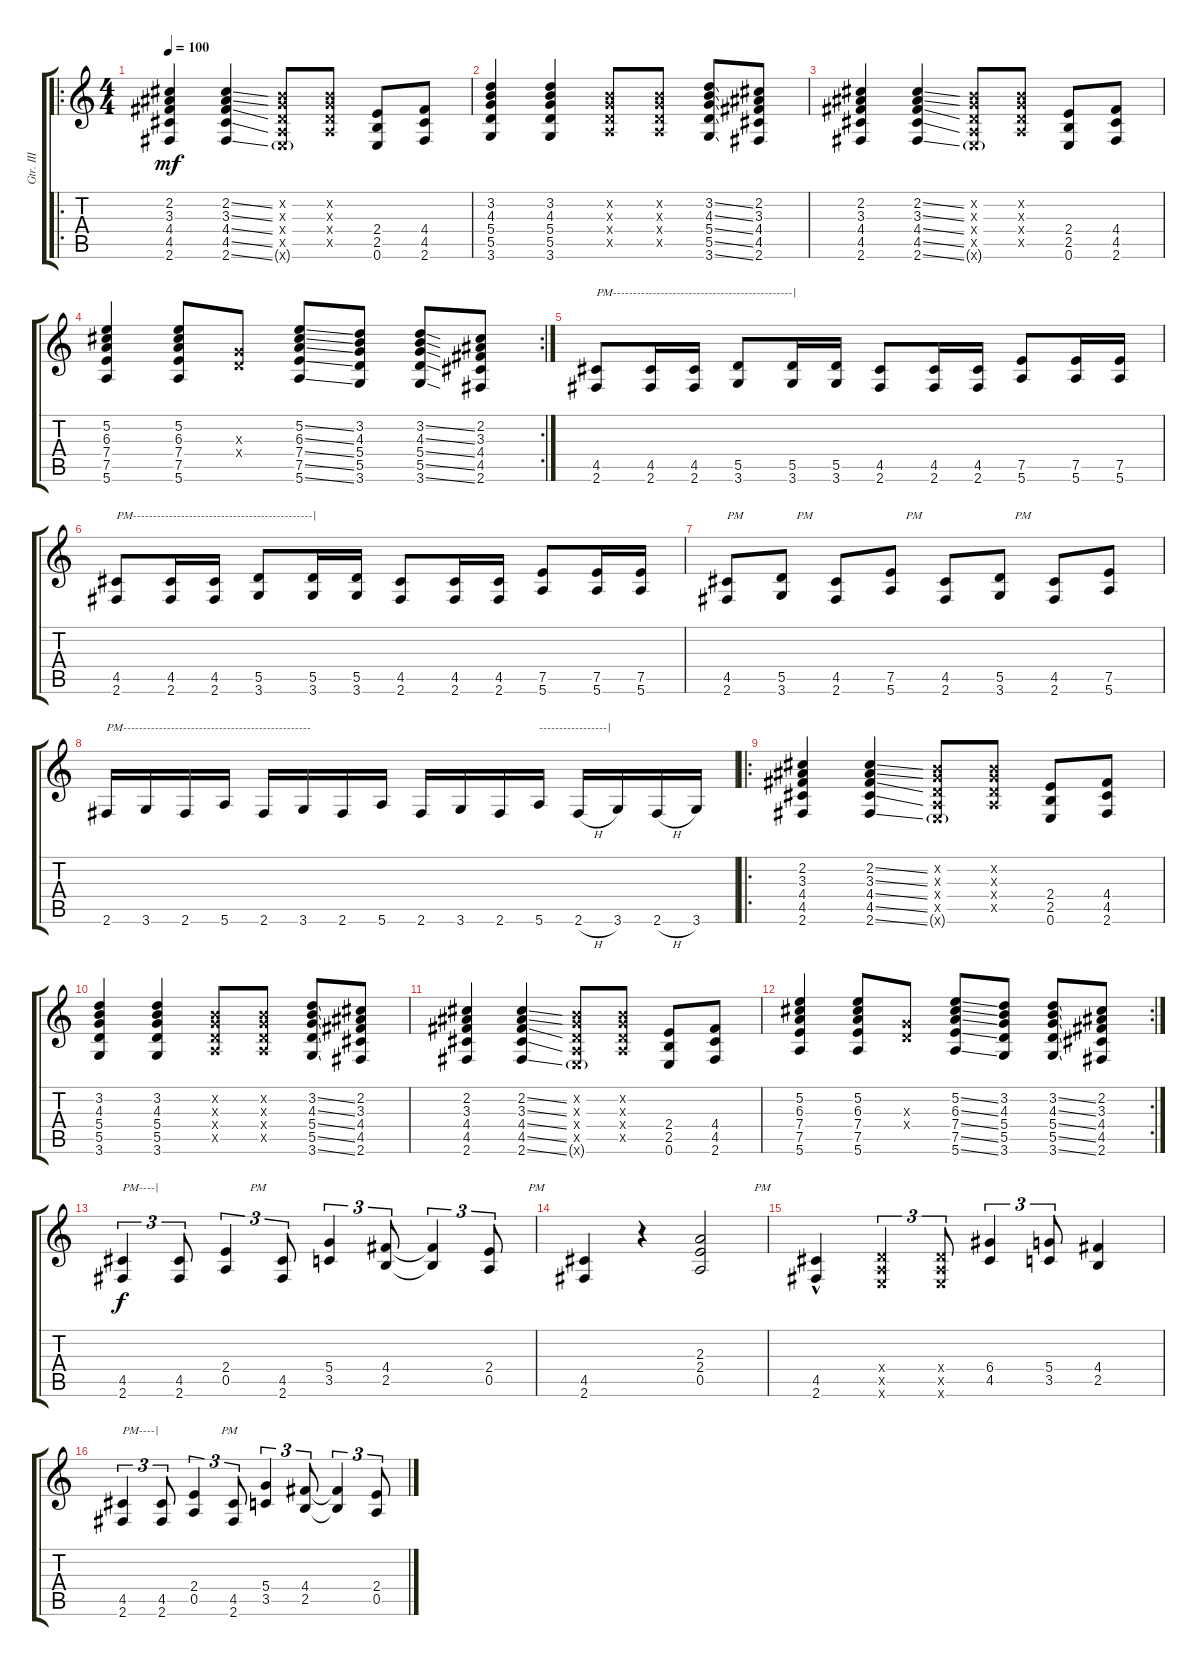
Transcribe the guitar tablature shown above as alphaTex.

\track ("Gtr. III" "Gtr. III") {instrument distortionguitar}
\staff {score tabs}
\tuning (E4 B3 G3 D3 A2 E2) {hide}
\ro
\ts (4 4)
\tempo 100
\clef g2
\ks c
(2.2 3.3 4.4 4.5 2.6).4{dy mf instrument distortionguitar} (2.2{ss} 3.3{ss} 4.4{ss} 4.5{ss} 2.6{ss}).4 (0.2{x} 0.3{x} 0.4{x} 0.5{x} 0.6{g x}).8 (0.2{x} 0.3{x} 0.4{x} 0.5{x}).8 (2.4 2.5 0.6).8 (4.4 4.5 2.6).8 |
(3.2 4.3 5.4 5.5 3.6).4 (3.2 4.3 5.4 5.5 3.6).4 (0.2{x} 0.3{x} 0.4{x} 0.5{x}).8 (0.2{x} 0.3{x} 0.4{x} 0.5{x}).8 (3.2{ss} 4.3{ss} 5.4{ss} 5.5{ss} 3.6{ss}).8 (2.2 3.3 4.4 4.5 2.6).8 |
(2.2 3.3 4.4 4.5 2.6).4 (2.2{ss} 3.3{ss} 4.4{ss} 4.5{ss} 2.6{ss}).4 (0.2{x} 0.3{x} 0.4{x} 0.5{x} 0.6{g x}).8 (0.2{x} 0.3{x} 0.4{x} 0.5{x}).8 (2.4 2.5 0.6).8 (4.4 4.5 2.6).8 |
\rc 2
(5.2 6.3 7.4 7.5 5.6).4 (5.2 6.3 7.4 7.5 5.6).8 (0.3{x} 0.4{x}).8 (5.2{ss} 6.3{ss} 7.4{ss} 7.5{ss} 5.6{ss}).8 (3.2 4.3 5.4 5.5 3.6).8 (3.2{ss} 4.3{ss} 5.4{ss} 5.5{ss} 3.6{ss}).8 (2.2 3.3 4.4 4.5 2.6).8 |
(4.5 2.6).8{txt "PM---------------------------------------------|" instrument overdrivenguitar} (4.5 2.6).16 (4.5 2.6).16 (5.5 3.6).8 (5.5 3.6).16 (5.5 3.6).16 (4.5 2.6).8{instrument overdrivenguitar} (4.5 2.6).16 (4.5 2.6).16 (7.5 5.6).8 (7.5 5.6).16 (7.5 5.6).16 |
(4.5 2.6).8{txt "PM---------------------------------------------|" instrument overdrivenguitar} (4.5 2.6).16 (4.5 2.6).16 (5.5 3.6).8 (5.5 3.6).16 (5.5 3.6).16 (4.5 2.6).8{instrument overdrivenguitar} (4.5 2.6).16 (4.5 2.6).16 (7.5 5.6).8 (7.5 5.6).16 (7.5 5.6).16 |
(4.5 2.6).8{txt "PM" instrument overdrivenguitar} (5.5 3.6).8{txt "     PM" instrument distortionguitar} (4.5 2.6).8{instrument overdrivenguitar} (7.5 5.6).8{txt "     PM" instrument distortionguitar} (4.5 2.6).8{instrument overdrivenguitar} (5.5 3.6).8{txt "     PM" instrument distortionguitar} (4.5 2.6).8{instrument overdrivenguitar} (7.5 5.6).8{instrument distortionguitar} |
2.6.16{txt "PM-----------------------------------------------" instrument overdrivenguitar} 3.6.16 2.6.16 5.6.16 2.6.16{instrument overdrivenguitar} 3.6.16 2.6.16 5.6.16 2.6.16{instrument overdrivenguitar} 3.6.16 2.6.16 5.6.16{txt "-----------------|"} 2.6{h}.16 3.6.16 2.6{h}.16 3.6.16 |
\ro
(2.2 3.3 4.4 4.5 2.6).4{instrument distortionguitar} (2.2{ss} 3.3{ss} 4.4{ss} 4.5{ss} 2.6{ss}).4 (0.2{x} 0.3{x} 0.4{x} 0.5{x} 0.6{g x}).8 (0.2{x} 0.3{x} 0.4{x} 0.5{x}).8 (2.4 2.5 0.6).8 (4.4 4.5 2.6).8 |
(3.2 4.3 5.4 5.5 3.6).4 (3.2 4.3 5.4 5.5 3.6).4 (0.2{x} 0.3{x} 0.4{x} 0.5{x}).8 (0.2{x} 0.3{x} 0.4{x} 0.5{x}).8 (3.2{ss} 4.3{ss} 5.4{ss} 5.5{ss} 3.6{ss}).8 (2.2 3.3 4.4 4.5 2.6).8 |
(2.2 3.3 4.4 4.5 2.6).4 (2.2{ss} 3.3{ss} 4.4{ss} 4.5{ss} 2.6{ss}).4 (0.2{x} 0.3{x} 0.4{x} 0.5{x} 0.6{g x}).8 (0.2{x} 0.3{x} 0.4{x} 0.5{x}).8 (2.4 2.5 0.6).8 (4.4 4.5 2.6).8 |
\rc 2
(5.2 6.3 7.4 7.5 5.6).4 (5.2 6.3 7.4 7.5 5.6).8 (0.3{x} 0.4{x}).8 (5.2{ss} 6.3{ss} 7.4{ss} 7.5{ss} 5.6{ss}).8 (3.2 4.3 5.4 5.5 3.6).8 (3.2{ss} 4.3{ss} 5.4{ss} 5.5{ss} 3.6{ss}).8 (2.2 3.3 4.4 4.5 2.6).8 |
(4.5 2.6).4{tu (3 2) txt "PM----|" dy f instrument overdrivenguitar} (4.5 2.6).8{tu (3 2) instrument overdrivenguitar} (2.4 0.5).4{tu (3 2) txt "        PM" instrument distortionguitar} (4.5 2.6).8{tu (3 2) instrument overdrivenguitar} (5.4 3.5).4{tu (3 2) instrument distortionguitar} (4.4 2.5).8{tu (3 2)} (4.4{t} 2.5{t}).4{tu (3 2)} (2.4 0.5).8{tu (3 2) txt "             PM"} |
(4.5 2.6).4{instrument overdrivenguitar} r.4 (2.3 2.4 0.5).2{txt "                  PM" instrument distortionguitar} |
(4.5 2.6{hac}).4{instrument overdrivenguitar} (0.4{x} 0.5{x} 0.6{x}).4{tu (3 2) instrument distortionguitar} (0.4{x} 0.5{x} 0.6{x}).8{tu (3 2)} (6.4 4.5).4{tu (3 2)} (5.4 3.5).8{tu (3 2)} (4.4 2.5).4 |
(4.5 2.6).4{tu (3 2) txt "PM----|" instrument overdrivenguitar} (4.5 2.6).8{tu (3 2) instrument overdrivenguitar} (2.4 0.5).4{tu (3 2) txt "         PM" instrument distortionguitar} (4.5 2.6).8{tu (3 2) instrument overdrivenguitar} (5.4 3.5).4{tu (3 2) instrument distortionguitar} (4.4 2.5).8{tu (3 2)} (4.4{t} 2.5{t}).4{tu (3 2)} (2.4 0.5).8{tu (3 2)}
